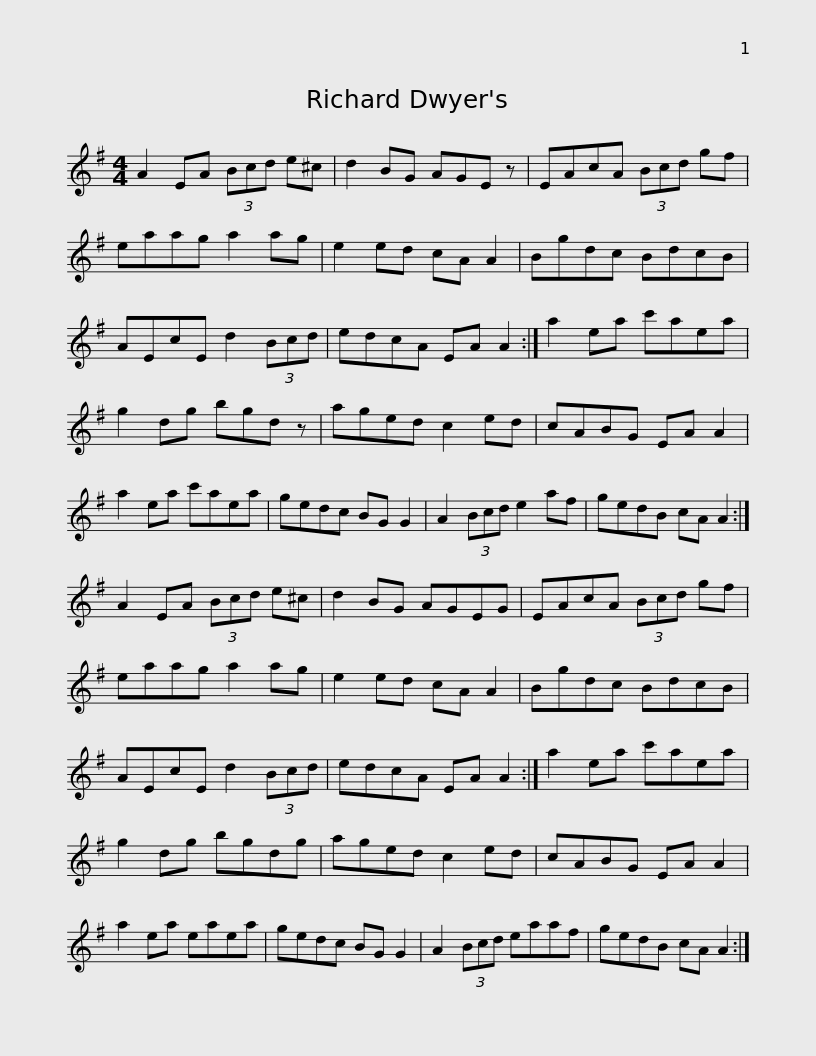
X:1
L:1/8
M:4/4
I:linebreak $
K:G
V:1 treble
V:1
 A2 EA (3Bcd e^c | d2 BG AGE z | EAcA (3Bcd gf | eaag a2 ag | e2 ed cA A2 |$ %5
 Bgdc BdcB | AEcE d2 (3Bcd | edcA EA A2 :| a2 ea c'aea | g2 dg bgd z | %10
 aged c2 ed |$ cABG EA A2 | a2 ea c'aea | gedc BG G2 | A2 (3Bcd e2 af | %15
 gedB cA A2 :| A2 EA (3Bcd e^c |$ d2 BG AGEG | EAcA (3Bcd gf | eaag a2 ag | %20
 e2 ed cA A2 | Bgdc BdcB | AEcE d2 (3Bcd |$ edcA EA A2 :| a2 ea c'aea | %25
 g2 dg bgdg | aged c2 ed | cABG EA A2 | a2 ea eaea |$ gedc BG G2 | %30
 A2 (3Bcd eaaf | gedB cA A2 :| %32
